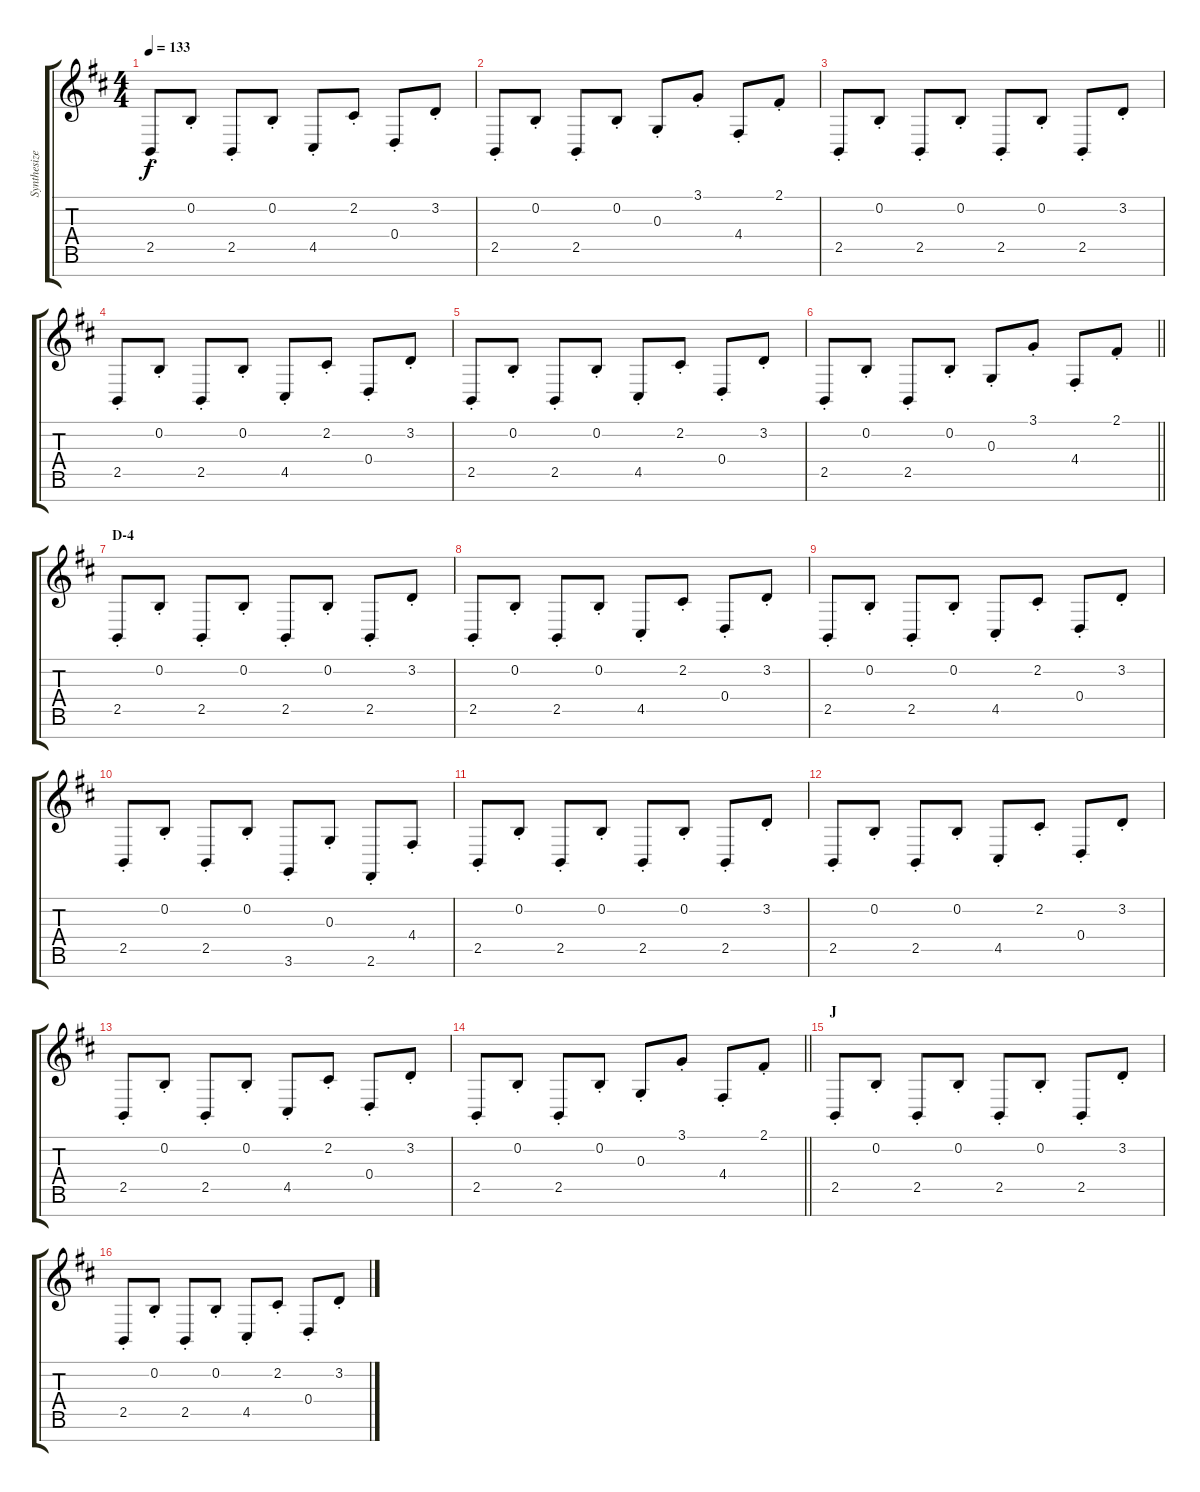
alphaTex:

\track ("Synthesizer" "Synthesize") {instrument lead2sawtooth}
\staff {score tabs}
\tuning (E4 B3 G3 D3 A2 E2 B1) {hide}
\ts (4 4)
\tempo 133
\clef g2
\ks d
2.5{st}.8{dy f} 0.2{st}.8 2.5{st}.8 0.2{st}.8 4.5{st}.8 2.2{st}.8 0.4{st}.8 3.2{st}.8 |
2.5{st}.8 0.2{st}.8 2.5{st}.8 0.2{st}.8 0.3{st}.8 3.1{st}.8 4.4{st}.8 2.1{st}.8 |
2.5{st}.8 0.2{st}.8 2.5{st}.8 0.2{st}.8 2.5{st}.8 0.2{st}.8 2.5{st}.8 3.2{st}.8 |
2.5{st}.8 0.2{st}.8 2.5{st}.8 0.2{st}.8 4.5{st}.8 2.2{st}.8 0.4{st}.8 3.2{st}.8 |
2.5{st}.8 0.2{st}.8 2.5{st}.8 0.2{st}.8 4.5{st}.8 2.2{st}.8 0.4{st}.8 3.2{st}.8 |
\barLineRight lightlight
2.5{st}.8 0.2{st}.8 2.5{st}.8 0.2{st}.8 0.3{st}.8 3.1{st}.8 4.4{st}.8 2.1{st}.8 |
\section ("" "D-4")
2.5{st}.8 0.2{st}.8 2.5{st}.8 0.2{st}.8 2.5{st}.8 0.2{st}.8 2.5{st}.8 3.2{st}.8 |
2.5{st}.8 0.2{st}.8 2.5{st}.8 0.2{st}.8 4.5{st}.8 2.2{st}.8 0.4{st}.8 3.2{st}.8 |
2.5{st}.8 0.2{st}.8 2.5{st}.8 0.2{st}.8 4.5{st}.8 2.2{st}.8 0.4{st}.8 3.2{st}.8 |
2.5{st}.8 0.2{st}.8 2.5{st}.8 0.2{st}.8 3.6{st}.8 0.3{st}.8 2.6{st}.8 4.4{st}.8 |
2.5{st}.8 0.2{st}.8 2.5{st}.8 0.2{st}.8 2.5{st}.8 0.2{st}.8 2.5{st}.8 3.2{st}.8 |
2.5{st}.8 0.2{st}.8 2.5{st}.8 0.2{st}.8 4.5{st}.8 2.2{st}.8 0.4{st}.8 3.2{st}.8 |
2.5{st}.8 0.2{st}.8 2.5{st}.8 0.2{st}.8 4.5{st}.8 2.2{st}.8 0.4{st}.8 3.2{st}.8 |
\barLineRight lightlight
2.5{st}.8 0.2{st}.8 2.5{st}.8 0.2{st}.8 0.3{st}.8 3.1{st}.8 4.4{st}.8 2.1{st}.8 |
\section ("" "J")
2.5{st}.8 0.2{st}.8 2.5{st}.8 0.2{st}.8 2.5{st}.8 0.2{st}.8 2.5{st}.8 3.2{st}.8 |
2.5{st}.8 0.2{st}.8 2.5{st}.8 0.2{st}.8 4.5{st}.8 2.2{st}.8 0.4{st}.8 3.2{st}.8
